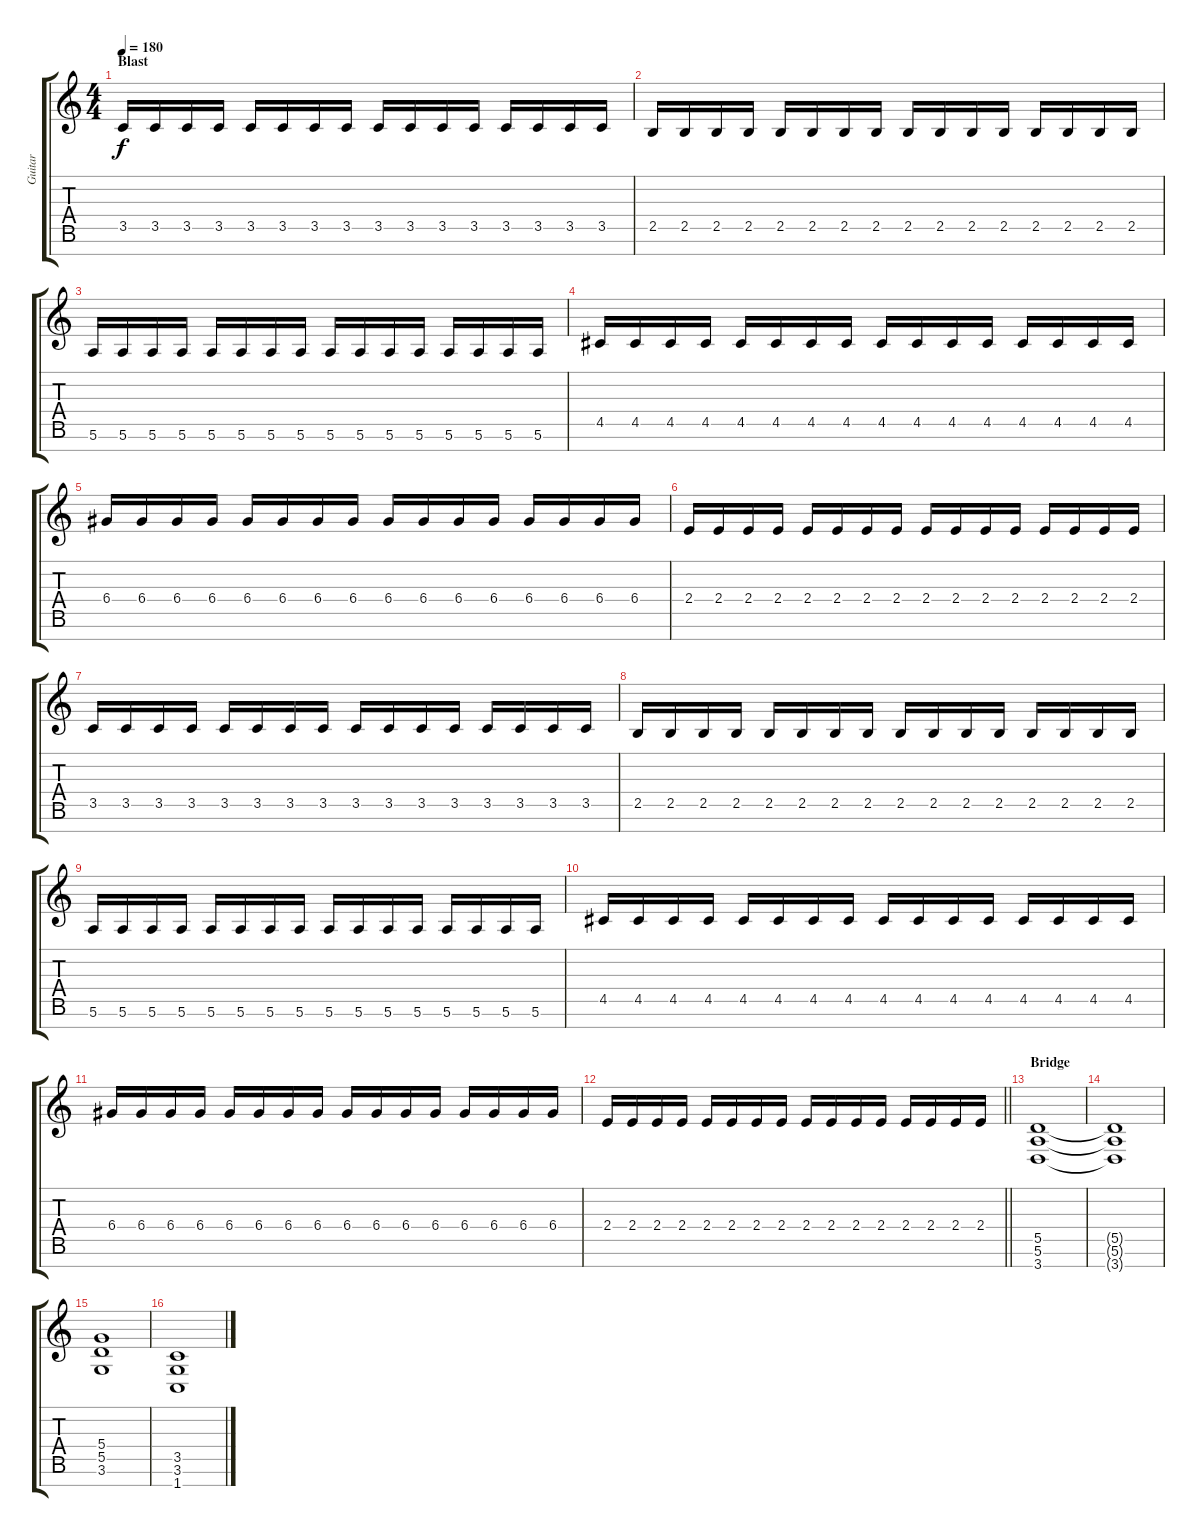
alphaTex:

\track ("Guitar" "Guitar") {instrument distortionguitar}
\staff {score tabs}
\tuning (E4 B3 G3 D3 A2 E2 B1) {hide}
\ts (4 4)
\section ("" "Blast")
\tempo 180
\clef g2
\ks c
3.5.16{dy f} 3.5.16 3.5.16 3.5.16 3.5.16 3.5.16 3.5.16 3.5.16 3.5.16 3.5.16 3.5.16 3.5.16 3.5.16 3.5.16 3.5.16 3.5.16 |
2.5.16 2.5.16 2.5.16 2.5.16 2.5.16 2.5.16 2.5.16 2.5.16 2.5.16 2.5.16 2.5.16 2.5.16 2.5.16 2.5.16 2.5.16 2.5.16 |
5.6.16 5.6.16 5.6.16 5.6.16 5.6.16 5.6.16 5.6.16 5.6.16 5.6.16 5.6.16 5.6.16 5.6.16 5.6.16 5.6.16 5.6.16 5.6.16 |
4.5.16 4.5.16 4.5.16 4.5.16 4.5.16 4.5.16 4.5.16 4.5.16 4.5.16 4.5.16 4.5.16 4.5.16 4.5.16 4.5.16 4.5.16 4.5.16 |
6.4.16 6.4.16 6.4.16 6.4.16 6.4.16 6.4.16 6.4.16 6.4.16 6.4.16 6.4.16 6.4.16 6.4.16 6.4.16 6.4.16 6.4.16 6.4.16 |
2.4.16 2.4.16 2.4.16 2.4.16 2.4.16 2.4.16 2.4.16 2.4.16 2.4.16 2.4.16 2.4.16 2.4.16 2.4.16 2.4.16 2.4.16 2.4.16 |
3.5.16 3.5.16 3.5.16 3.5.16 3.5.16 3.5.16 3.5.16 3.5.16 3.5.16 3.5.16 3.5.16 3.5.16 3.5.16 3.5.16 3.5.16 3.5.16 |
2.5.16 2.5.16 2.5.16 2.5.16 2.5.16 2.5.16 2.5.16 2.5.16 2.5.16 2.5.16 2.5.16 2.5.16 2.5.16 2.5.16 2.5.16 2.5.16 |
5.6.16 5.6.16 5.6.16 5.6.16 5.6.16 5.6.16 5.6.16 5.6.16 5.6.16 5.6.16 5.6.16 5.6.16 5.6.16 5.6.16 5.6.16 5.6.16 |
4.5.16 4.5.16 4.5.16 4.5.16 4.5.16 4.5.16 4.5.16 4.5.16 4.5.16 4.5.16 4.5.16 4.5.16 4.5.16 4.5.16 4.5.16 4.5.16 |
6.4.16 6.4.16 6.4.16 6.4.16 6.4.16 6.4.16 6.4.16 6.4.16 6.4.16 6.4.16 6.4.16 6.4.16 6.4.16 6.4.16 6.4.16 6.4.16 |
\barLineRight lightlight
2.4.16 2.4.16 2.4.16 2.4.16 2.4.16 2.4.16 2.4.16 2.4.16 2.4.16 2.4.16 2.4.16 2.4.16 2.4.16 2.4.16 2.4.16 2.4.16 |
\section ("" "Bridge")
(5.5 5.6 3.7).1 |
(5.5{t} 5.6{t} 3.7{t}).1 |
(5.4 5.5 3.6).1 |
(3.5 3.6 1.7).1
